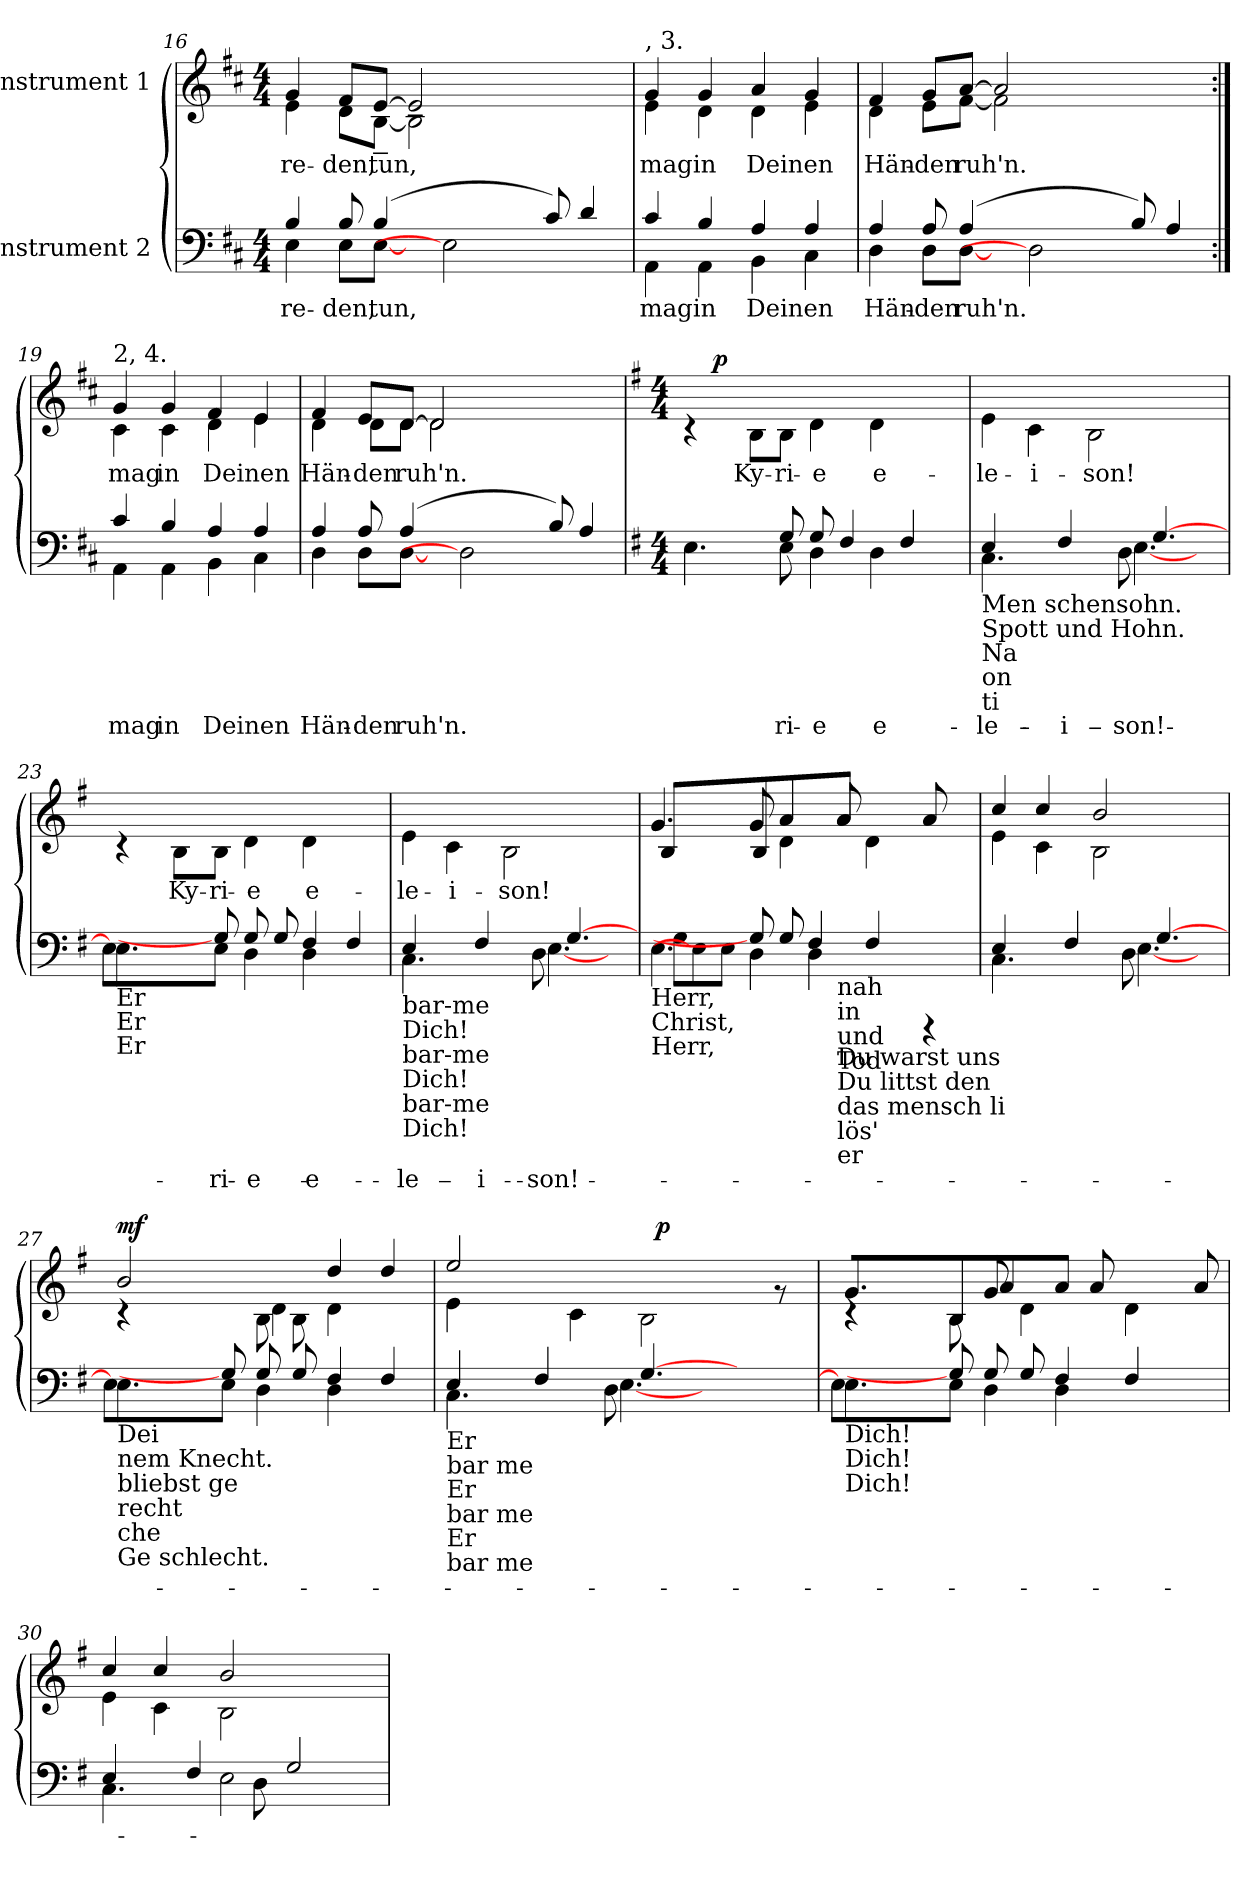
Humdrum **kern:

**kern	**text	**kern	**text	**dynam
*part2	*part2	*part1	*part1	*part1
*staff2	*staff2	*staff1	*staff1	*staff1
*I"Instrument 2	*	*I"Instrument 1	*	*
!!LO:PB:g=z
*clefF4	*	*clefG2	*	*
*k[f#c#]	*	*k[f#c#]	*	*
*D:	*	*D:	*	*
*M4/4	*	*M4/4	*	*
=16	=16	=16	=16	=16
*^	*	*	*	*
!	!	!LO:LY:a:rj	!	!LO:LY:b:rj	!
*	*	*	*^	*	*
4B/	4E\	re-	4g/	4e\	re-	.
!	!	!LO:LY:a:rj	!	!	!LO:LY:b:rj	!
8B/	8E\L	-den,	8f#/L	8d\L	-den,	.
!	!	!LO:LY:a:rj	!	!	!LO:LY:b:rj	!
(>4B/	[<8E\J	tun,	[>8e/J	[<8B~>\J	tun,	.
!	!	!	!	!	!LO:LY:b:rj	!
.	1ryy	.	2B\]	2e~</]	.	.
2E\]	.	.	.	.	.	.
.	.	.	2ryy	2ryy	.	.
!	!	!LO:LY:a:rj	!	!	!	!
8c#/)	.	.	.	.	.	.
!	!	!LO:LY:a:rj	!	!	!	!
4d/	.	.	.	.	.	.
=17	=17	=17	=17	=17	=17	=17
!	!	!	!LO:TX:a:t=, 3.	!	!	!
!	!	!LO:LY:a:rj	!	!	!LO:LY:b:rj	!
4c#/	4AA\	mag	4g>/	4e\	mag	.
!	!	!LO:LY:a:rj	!	!	!LO:LY:b:rj	!
4B/	4AA\	in	4g/	4d\	in	.
!	!	!LO:LY:a:rj	!	!	!LO:LY:b:rj	!
4A/	4BB\	Deinen	4a/	4d\	Deinen	.
!	!	!LO:LY:a:rj	!	!	!LO:LY:b:rj	!
4A/	4C#\	.	4g/	4e\	.	.
=18	=18	=18	=18	=18	=18	=18
!	!	!LO:LY:a:rj	!	!	!LO:LY:b:rj	!
4A/	4D\	Hän-	4f#/	4d\	Hän-	.
!	!	!LO:LY:a:rj	!	!	!LO:LY:b:rj	!
8A/	8D\L	-den	8g/L	8e\L	-den	.
!	!	!LO:LY:a:rj	!	!	!LO:LY:b:rj	!
(>4A/	[<8D\J	ruh'n.	[>8a/J	[<8f#\J	ruh'n.	.
!	!	!	!	!	!LO:LY:b:rj	!
.	1ryy	.	2a/]	2f#\]	.	.
2D\]	.	.	.	.	.	.
.	.	.	2ryy	2ryy	.	.
!	!	!LO:LY:a:rj	!	!	!	!
8B/)	.	.	.	.	.	.
!	!	!LO:LY:a:rj	!	!	!	!
4A/	.	.	.	.	.	.
=19:|!	=19:|!	=19:|!	=19:|!	=19:|!	=19:|!	=19:|!
!	!	!	!LO:TX:a:t=2, 4.	!	!	!
!	!	!LO:LY:a:rj	!	!	!LO:LY:b:rj	!
4c#/	4AA\	mag	4g/	4c#\	mag	.
!	!	!LO:LY:a:rj	!	!	!LO:LY:b:rj	!
4B/	4AA\	in	4g/	4c#\	in	.
!	!	!LO:LY:a:rj	!	!	!LO:LY:b:rj	!
4A/	4BB\	Deinen	4f#/	4d\	Deinen	.
!	!	!LO:LY:a:rj	!	!	!LO:LY:b:rj	!
4A/	4C#\	.	4e/	4e\	.	.
=20	=20	=20	=20	=20	=20	=20
!	!	!LO:LY:a:rj	!	!	!LO:LY:b:rj	!
4A/	4D\	Hän-	4f#/	4d\	Hän-	.
!	!	!LO:LY:a:rj	!	!	!LO:LY:b:rj	!
8A/	8D\L	-den	8e/L	8d\L	-den	.
!	!	!LO:LY:a:rj	!	!	!LO:LY:b:rj	!
(>4A/	[<8D\J	ruh'n.	[>8d/J	8d\J	ruh'n.	.
!	!	!	!	!	!LO:LY:b:rj	!
.	1ryy	.	2d/]	2d\	.	.
2D\]	.	.	.	.	.	.
.	.	.	2ryy	2ryy	.	.
!	!	!LO:LY:a:rj	!	!	!	!
8B/)	.	.	.	.	.	.
!	!	!LO:LY:a:rj	!	!	!	!
4A/	.	.	.	.	.	.
!!LO:PB:g=z	!!
=21!	=21!	=21!	=21!	=21!	=21!	=21!
*k[f#]	*	*	*k[f#]	*	*	*
*G:	*	*	*G:	*	*	*
*M4/4	*	*	*M4/4	*	*	*
4.E\	4.ryy	.	4rc	16ryy	.	.
.	.	.	.	64ryy	.	.
!	!	!	!	!	!	!LO:DY:a
.	.	.	.	1ryy	.	p
!	!	!	!	!	!LO:LY:b:rj	!
.	.	.	8B\L	.	Ky-	.
!	!	!LO:LY:a:rj	!	!	!	!
!	!	!LO:LY:a:rj	!	!	!LO:LY:b:rj	!
8G/	8E\	-ri-	8B\J	.	-ri-	.
!	!	!LO:LY:a:rj	!	!	!LO:LY:b:rj	!
8G/	4D\	-e	4d\	.	-e	.
4F#/	.	.	.	.	.	.
!	!	!LO:LY:a:rj	!	!	!LO:LY:b:rj	!
.	4D\	e-	4d\	.	e-	.
4F#/	.	.	.	.	.	.
.	8ryy	.	8ryy	.	.	.
.	.	.	.	32.ryy	.	.
=22	=22	=22	=22	=22	=22	=22
!LO:TX:b:t=Men schensohn.	!	!	!	!	!	!
!LO:TX:b:t=Spott und Hohn.	!	!	!	!	!	!
!LO:TX:b:t=Na	!	!	!	!	!	!
!LO:TX:b:t=on	!	!	!	!	!	!
!LO:TX:b:t=ti	!	!	!	!	!	!
!	!	!LO:LY:a:rj	!	!	!LO:LY:b:rj	!
*	*	*	*v	*v	*	*
4.C\	4E/	-le-	4e\	-le-	.
!	!	!	!	!LO:LY:b:rj	!
.	4.ryy	.	4c\	-i-	.
!	!	!LO:LY:a:rj	!	!	!
4F#/	.	-i-	.	.	.
!	!	!	!	!LO:LY:b:rj	!
.	.	.	2B\	-son!	.
!	!	!LO:LY:a:rj	!	!	!
!	!	!LO:LY:a:rj	!	!	!
8D\	[4.E\	-son!	.	.	.
[4.G/	.	.	.	.	.
.	8ryy	.	8ryy	.	.
=23	=23	=23	=23	=23	=23
!LO:TX:b:t=Er	!	!	!	!	!
!LO:TX:b:t=Er	!	!	!	!	!
!LO:TX:b:t=Er	!	!	!	!	!
4.E\	8E\L]	.	4rc	.	.
.	4ryy	.	.	.	.
!	!	!	!	!LO:LY:b:rj	!
.	.	.	8B\L	Ky-	.
!	!	!LO:LY:a:rj	!	!LO:LY:b:rj	!
8G/]	8E\J	-ri-	8B\J	-ri-	.
!	!	!LO:LY:a:rj	!	!	!
!	!	!LO:LY:a:rj	!	!LO:LY:b:rj	!
8G/	4D\	-e	4d\	-e	.
8G/	.	.	.	.	.
!	!	!LO:LY:a:rj	!	!LO:LY:b:rj	!
4F#/	4D\	e-	4d\	e-	.
4F#/	4ryy	.	4ryy	.	.
=24	=24	=24	=24	=24	=24
!LO:TX:b:t=bar-me	!	!	!	!	!
!LO:TX:b:t=Dich!	!	!	!	!	!
!LO:TX:b:t=bar-me	!	!	!	!	!
!LO:TX:b:t=Dich!	!	!	!	!	!
!LO:TX:b:t=bar-me	!	!	!	!	!
!LO:TX:b:t=Dich!	!	!	!	!	!
!	!	!LO:LY:a:rj	!	!LO:LY:b:rj	!
4.C\	4E/	-le-	4e\	-le-	.
!	!	!	!	!LO:LY:b:rj	!
.	4.ryy	.	4c\	-i-	.
!	!	!LO:LY:a:rj	!	!	!
4F#/	.	-i-	.	.	.
!	!	!	!	!LO:LY:b:rj	!
.	.	.	2B\	-son!	.
!	!	!LO:LY:a:rj	!	!	!
!	!	!LO:LY:a:rj	!	!	!
8D\	[4.E\	-son!	.	.	.
[4.G/	.	.	.	.	.
.	8ryy	.	8ryy	.	.
=25	=25	=25	=25	=25	=25
*	*	*	*^	*	*
!LO:TX:b:t=Herr,	!	!	!	!	!	!
!LO:TX:b:t=Christ,	!	!	!	!	!	!
!LO:TX:b:t=Herr,	!	!	!	!	!	!
*	*^	*	*	*	*	*
4.E\	8G\L	2.ryy	.	4.g/	8B\	.	.
.	8E\]	.	.	.	4ryy	.	.
.	8E\J	.	.	.	.	.	.
8G/]	4D\	.	.	8g/	8B/L	.	.
8G/	.	.	.	4d\	8a/J	.	.
4F#/	4D\	.	.	.	8ryy	.	.
!	!	!LO:TX:b:t=Du warst uns	!	!	!	!	!
!	!	!LO:TX:b:t=nah	!	!	!	!	!
!	!	!LO:TX:b:t=in	!	!	!	!	!
!	!	!LO:TX:b:t=Du littst den	!	!	!	!	!
!	!	!LO:TX:b:t=und	!	!	!	!	!
!	!	!LO:TX:b:t=Tod	!	!	!	!	!
!	!	!LO:TX:b:t=das mensch li	!	!	!	!	!
!	!	!LO:TX:b:t=lös'	!	!	!	!	!
!	!	!LO:TX:b:t=er	!	!	!	!	!
.	.	2ryy	.	8a/	8a/J	.	.
4F#/	2ryy	.	.	4d\	8ryy	.	.
.	.	.	.	.	4.ryy	.	.
4rCCC	.	.	.	8a/	.	.	.
.	.	8ryy	.	8ryy	.	.	.
*	*v	*v	*	*	*	*	*
!!LO:LB:g=z	!!
=26	=26	=26	=26	=26	=26	=26
4.C\	4E/	.	4cc/	4e\	.	.
.	4.ryy	.	4cc/	4c\	.	.
4F#/	.	.	.	.	.	.
.	.	.	2b/	2B\	.	.
8D\	[4.E\	.	.	.	.	.
[4.G/	.	.	.	.	.	.
.	8ryy	.	8ryy	8ryy	.	.
=27	=27	=27	=27	=27	=27	=27
!LO:TX:b:t=Dei	!	!	!	!	!	!
!LO:TX:b:t=nem Knecht.	!	!	!	!	!	!
!LO:TX:b:t=bliebst ge	!	!	!	!	!	!
!LO:TX:b:t=recht	!	!	!	!	!	!
!LO:TX:b:t=che	!	!	!	!	!	!
!LO:TX:b:t=Ge schlecht.	!	!	!	!	!	!
!	!	!	!	!	!	!LO:DY:b
4.E\	8E\L]	.	2b/	4rc	.	mf
.	4ryy	.	.	.	.	.
.	.	.	.	4ryy	.	.
8G/]	8E\J	.	.	.	.	.
8G/	4D\	.	8B\	4d\	.	.
8G/	.	.	8B\	.	.	.
4F#/	4D\	.	4dd/	4d\	.	.
4F#/	4ryy	.	4dd/	4ryy	.	.
=28	=28	=28	=28	=28	=28	=28
*	*	*	*	*^	*	*
!LO:TX:b:t=Er	!	!	!	!	!	!	!
!LO:TX:b:t=bar me	!	!	!	!	!	!	!
!LO:TX:b:t=Er	!	!	!	!	!	!	!
!LO:TX:b:t=bar me	!	!	!	!	!	!	!
!LO:TX:b:t=Er	!	!	!	!	!	!	!
!LO:TX:b:t=bar me	!	!	!	!	!	!	!
4.C\	4E/	.	2ee/	4e\	2ryy	.	.
.	4.ryy	.	.	1ryy	.	.	.
4F#/	.	.	.	.	.	.	.
.	.	.	4c\	.	4ryy	.	.
8D\	[4.E\	.	.	.	.	.	.
[4.G/	.	.	2B\	.	32ryy	.	.
!	!	!	!	!	!	!	!LO:DY:b
.	.	.	.	.	2ryy	.	p
.	4ryy	.	.	.	.	.	.
4ryy	.	.	.	.	.	.	.
.	8ryy	.	8rf	8ryy	.	.	.
.	.	.	.	.	16.ryy	.	.
=29	=29	=29	=29	=29	=29	=29	=29
!LO:TX:b:t=Dich!	!	!	!	!	!	!	!
!LO:TX:b:t=Dich!	!	!	!	!	!	!	!
!LO:TX:b:t=Dich!	!	!	!	!	!	!	!
*	*	*	*	*v	*v	*	*
4.E\	8E\L]	.	4.g/	4rc	.	.
.	4ryy	.	.	.	.	.
.	.	.	.	8ryy	.	.
8G/]	8E\J	.	8B\	8B/L	.	.
8G/	4D\	.	8g/	8a/J	.	.
8G/	.	.	4d\	8ryy	.	.
4F#/	4D\	.	.	8a/J	.	.
.	.	.	8a/	2ryy	.	.
4F#/	8ryy	.	4d\	.	.	.
.	4ryy	.	.	.	.	.
8ryy	.	.	8a/	.	.	.
!!LO:LB:g=z	!!
=30	=30	=30	=30	=30	=30	=30
4.C\	4E/	.	4cc/	4e\	.	.
.	4ryy	.	4cc/	4c\	.	.
4F#/	.	.	.	.	.	.
.	2E\	.	2b/	2B\	.	.
8D\	.	.	.	.	.	.
2G/	.	.	.	.	.	.
.	4ryy	.	4ryy	4ryy	.	.
*v	*v	*	*	*	*	*
*	*	*v	*v	*	*
=	=	=	=	=
*-	*-	*-	*-	*-
